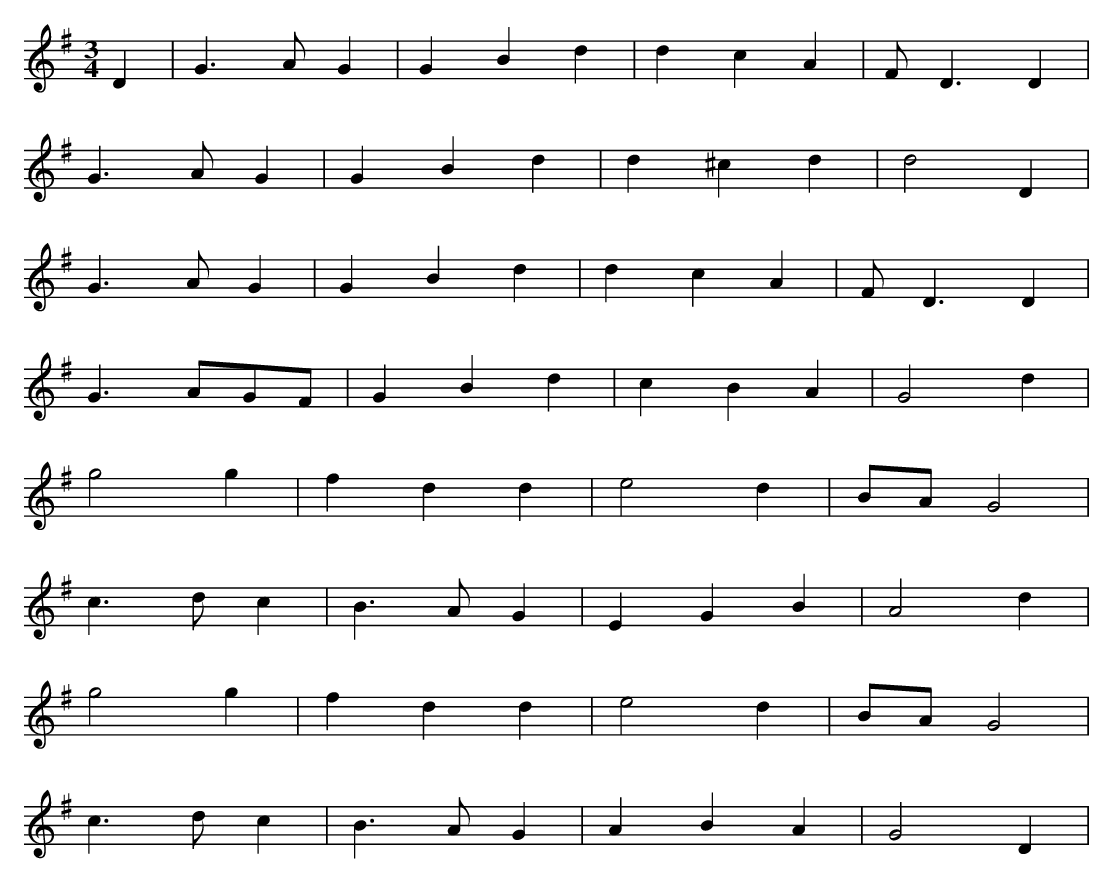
X:1
M:3/4
K:G
D2|G3 AG2|G2 B2 d2|d2 c2 A2|FD3 D2|
G3 AG2|G2 B2 d2|d2^c2 d2|d4 D2|
G3 AG2|G2 B2 d2|d2 c2 A2|FD3 D2|
G3 AGF|G2 B2 d2|c2 B2 A2|G4 d2|
g4 g2|f2 d2 d2|e4 d2|BAG4|
c3d c2|B3AG2|E2G2B2|A4d2|
g4 g2|f2 d2 d2|e4 d2|BAG4|
c3d c2|B3AG2|A2B2A2|G4 D2|
